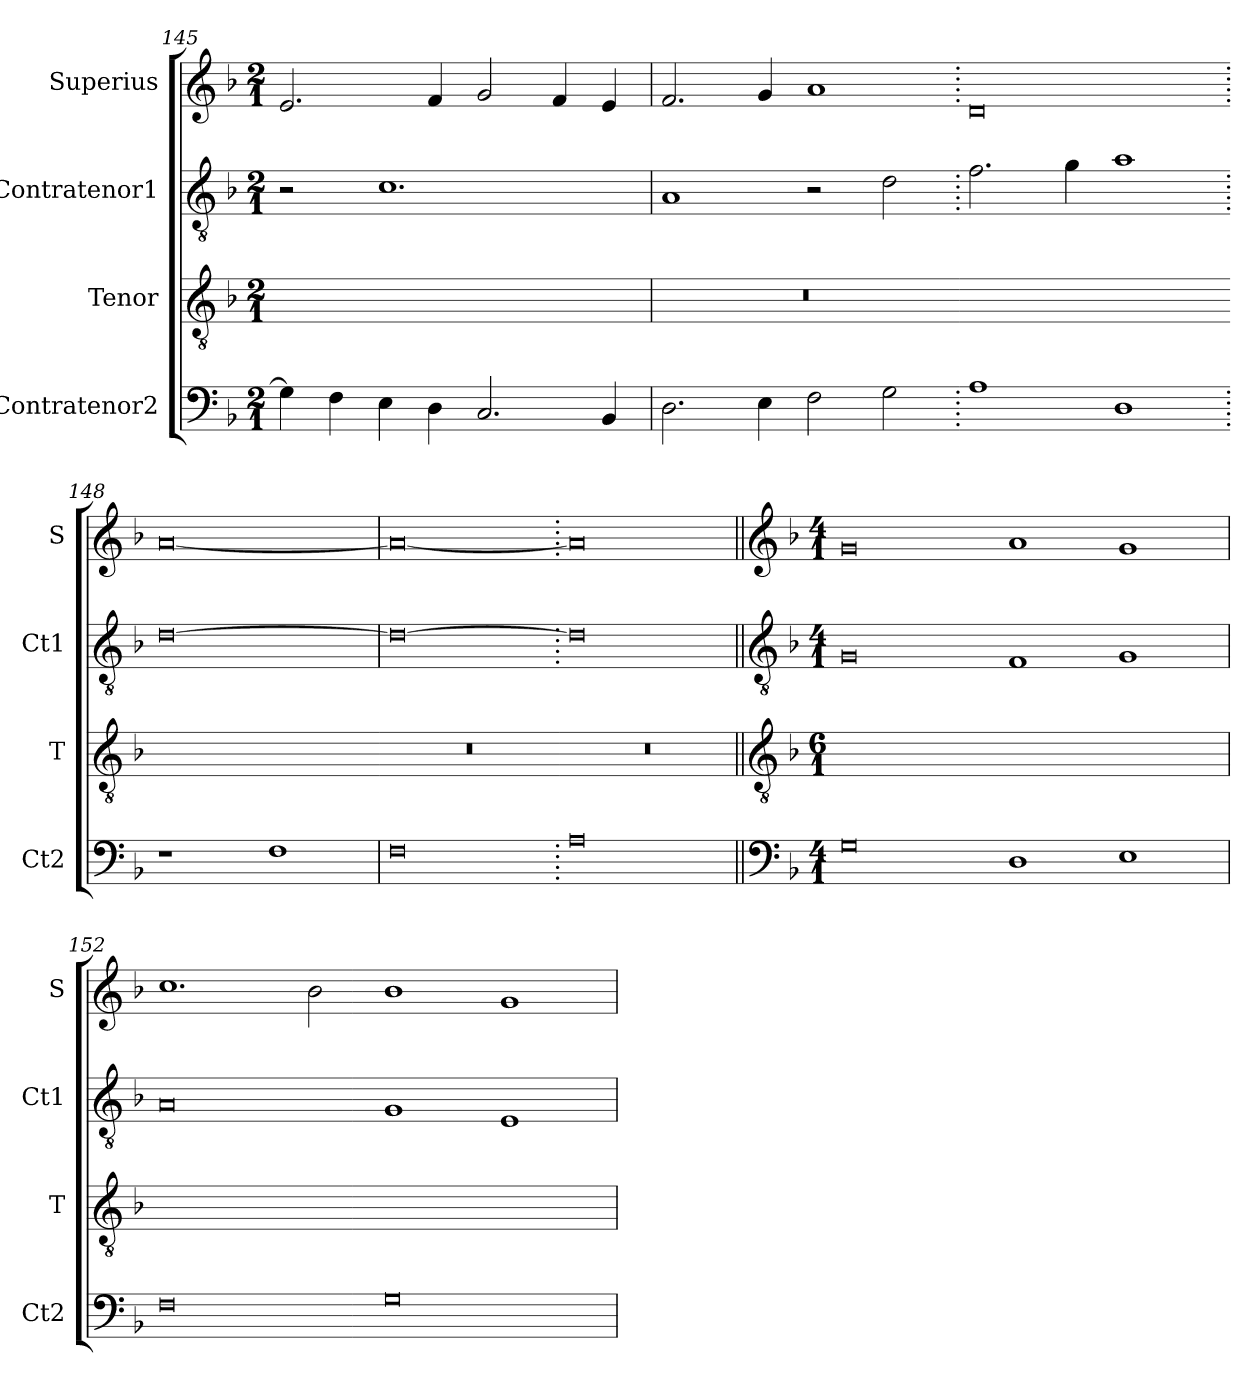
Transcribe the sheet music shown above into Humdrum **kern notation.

**kern	**kern	**kern	**kern
*part4	*part3	*part2	*part1
*staff4	*staff3	*staff2	*staff1
*I"Contratenor2	*I"Tenor	*I"Contratenor1	*I"Superius
*I'Ct2	*I'T	*I'Ct1	*I'S
*clefF4	*clefGv2	*clefGv2	*clefG2
*k[b-]	*k[b-]	*k[b-]	*k[b-]
*M2/1	*M2/1	*M2/1	*M2/1
=145	=145	=145	=145
!	!LO:N:vis=2	!	!
4G\]	0ryy	2r	2.e/
4F\	.	.	.
4E\	.	1.c	.
4D\	.	.	4f/
2.C/	.	.	2g/
.	.	.	4f/
4BB-/	.	.	4e/
=146	=146	=146	=146
!	!LO:N:vis=2	!	!
2.D\	0r	1A	2.f/
4E\	.	.	4g/
2F\	.	2r	1a
2G\	.	2d\	.
=147.	=147-	=147.	=147.
!	!LO:N:vis=2	!	!
1A	0ryy	2.f\	0d
.	.	4g\	.
1D	.	1a	.
=148.	=148-	=148.	=148.
!	!LO:N:vis=2	!	!
1r	0ryy	[0d	[0a
1F	.	.	.
=149	=149-	=149	=149
!	!LO:N:vis=2	!	!
0F	0r	0d_	0a_
=150.	=150-	=150.	=150.
!	!LO:N:vis=2	!	!
0A	0r	0d]	0a]
!!LO:LB:g=z
=151||	=151||	=151||	=151||
*clefF4	*clefGv2	*clefGv2	*clefG2
*k[b-]	*k[b-]	*k[b-]	*k[b-]
*M4/1	*M6/1	*M4/1	*M4/1
*	*	*	*MM448
!	!LO:N:vis=0.	!	!
0G	3%8.r	0G	0g
1D	.	1F	1a
1E	.	1G	1g
=152	=152	=152	=152
!	!LO:N:vis=0.	!	!
0F	3%8.r	0A	1.cc
.	.	.	2b-\
0G	.	1G	1b-
.	.	1E	1g
=	=	=	=
*-	*-	*-	*-
